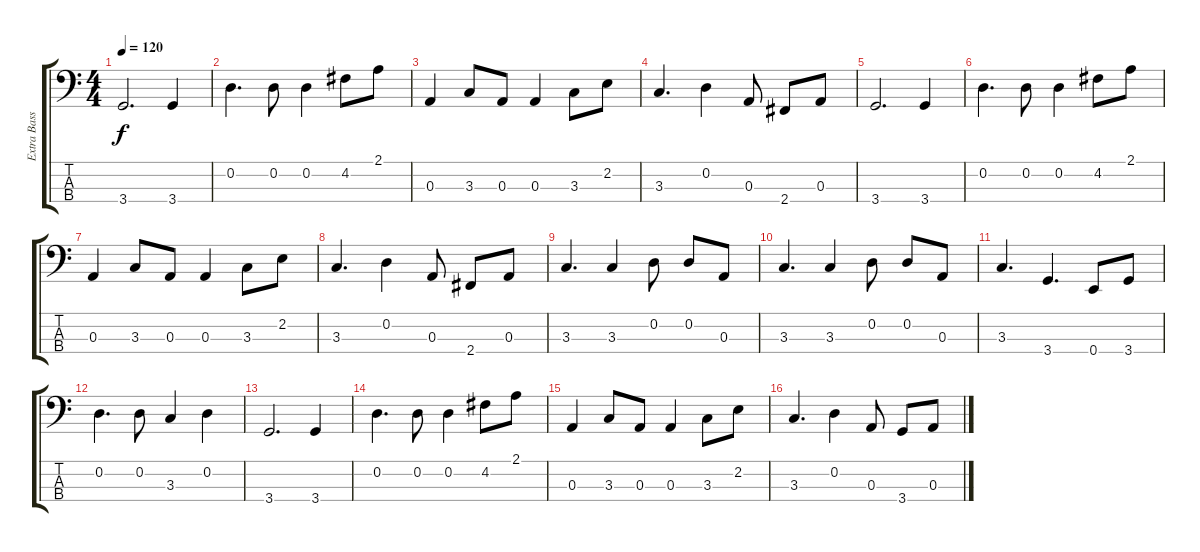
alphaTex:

\track ("Extra Bass" "Extra Bass") {instrument fretlessbass}
\staff {score tabs}
\tuning (G2 D2 A1 E1) {hide}
\ts (4 4)
\tempo 120
\clef f4
\ks c
3.4.2{d dy f} 3.4.4 |
0.2.4{d} 0.2.8 0.2.4 4.2.8 2.1.8 |
0.3.4 3.3.8 0.3.8 0.3.4 3.3.8 2.2.8 |
3.3.4{d} 0.2.4 0.3.8 2.4.8 0.3.8 |
3.4.2{d} 3.4.4 |
0.2.4{d} 0.2.8 0.2.4 4.2.8 2.1.8 |
0.3.4 3.3.8 0.3.8 0.3.4 3.3.8 2.2.8 |
3.3.4{d} 0.2.4 0.3.8 2.4.8 0.3.8 |
3.3.4{d} 3.3.4 0.2.8 0.2.8 0.3.8 |
3.3.4{d} 3.3.4 0.2.8 0.2.8 0.3.8 |
3.3.4{d} 3.4.4{d} 0.4.8 3.4.8 |
0.2.4{d} 0.2.8 3.3.4 0.2.4 |
3.4.2{d} 3.4.4 |
0.2.4{d} 0.2.8 0.2.4 4.2.8 2.1.8 |
0.3.4 3.3.8 0.3.8 0.3.4 3.3.8 2.2.8 |
3.3.4{d} 0.2.4 0.3.8 3.4.8 0.3.8
